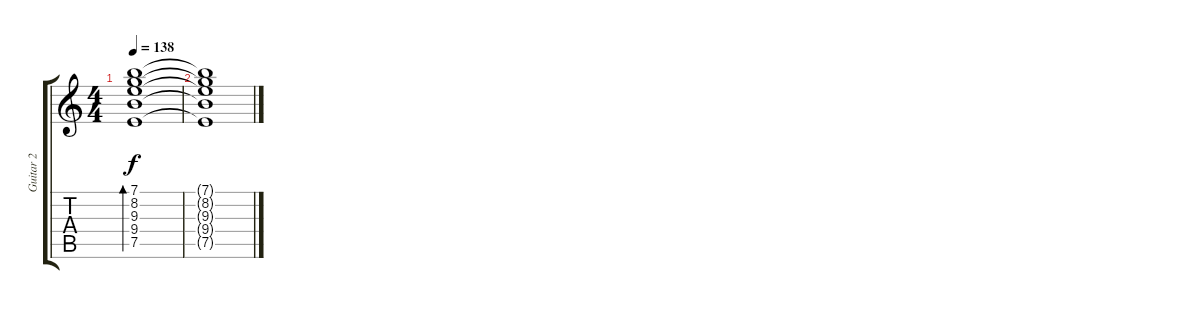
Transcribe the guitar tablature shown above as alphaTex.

\track ("Guitar 2" "Guitar 2") {instrument acousticguitarnylon}
\staff {score tabs}
\tuning (E4 B3 G3 D3 A2 E2) {hide}
\ts (4 4)
\tempo 138
\clef g2
\ks c
(7.1 8.2 9.3 9.4 7.5).1{bd 480 dy f} |
(7.1{t} 8.2{t} 9.3{t} 9.4{t} 7.5{t}).1
